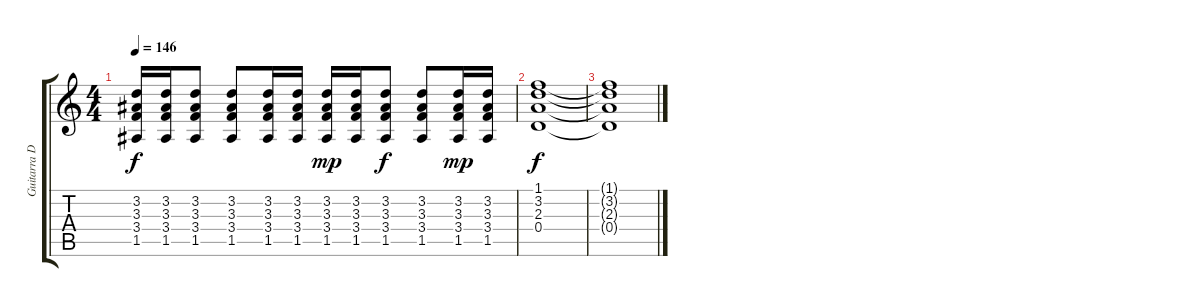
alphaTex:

\track ("Guitarra Distorsion" "Guitarra D") {instrument distortionguitar}
\staff {score tabs}
\tuning (E4 B3 G3 D3 A2 E2) {hide}
\ts (4 4)
\tempo 146
\clef g2
\ks c
(3.2 3.3 3.4 1.5).16{dy f} (3.2 3.3 3.4 1.5).16 (3.2 3.3 3.4 1.5).8 (3.2 3.3 3.4 1.5).8 (3.2 3.3 3.4 1.5).16 (3.2 3.3 3.4 1.5).16 (3.2 3.3 3.4 1.5).16{dy mp} (3.2 3.3 3.4 1.5).16 (3.2 3.3 3.4 1.5).8{dy f} (3.2 3.3 3.4 1.5).8 (3.2 3.3 3.4 1.5).16{dy mp} (3.2 3.3 3.4 1.5).16 |
(1.1 3.2 2.3 0.4).1{dy f} |
(1.1{t} 3.2{t} 2.3{t} 0.4{t}).1
